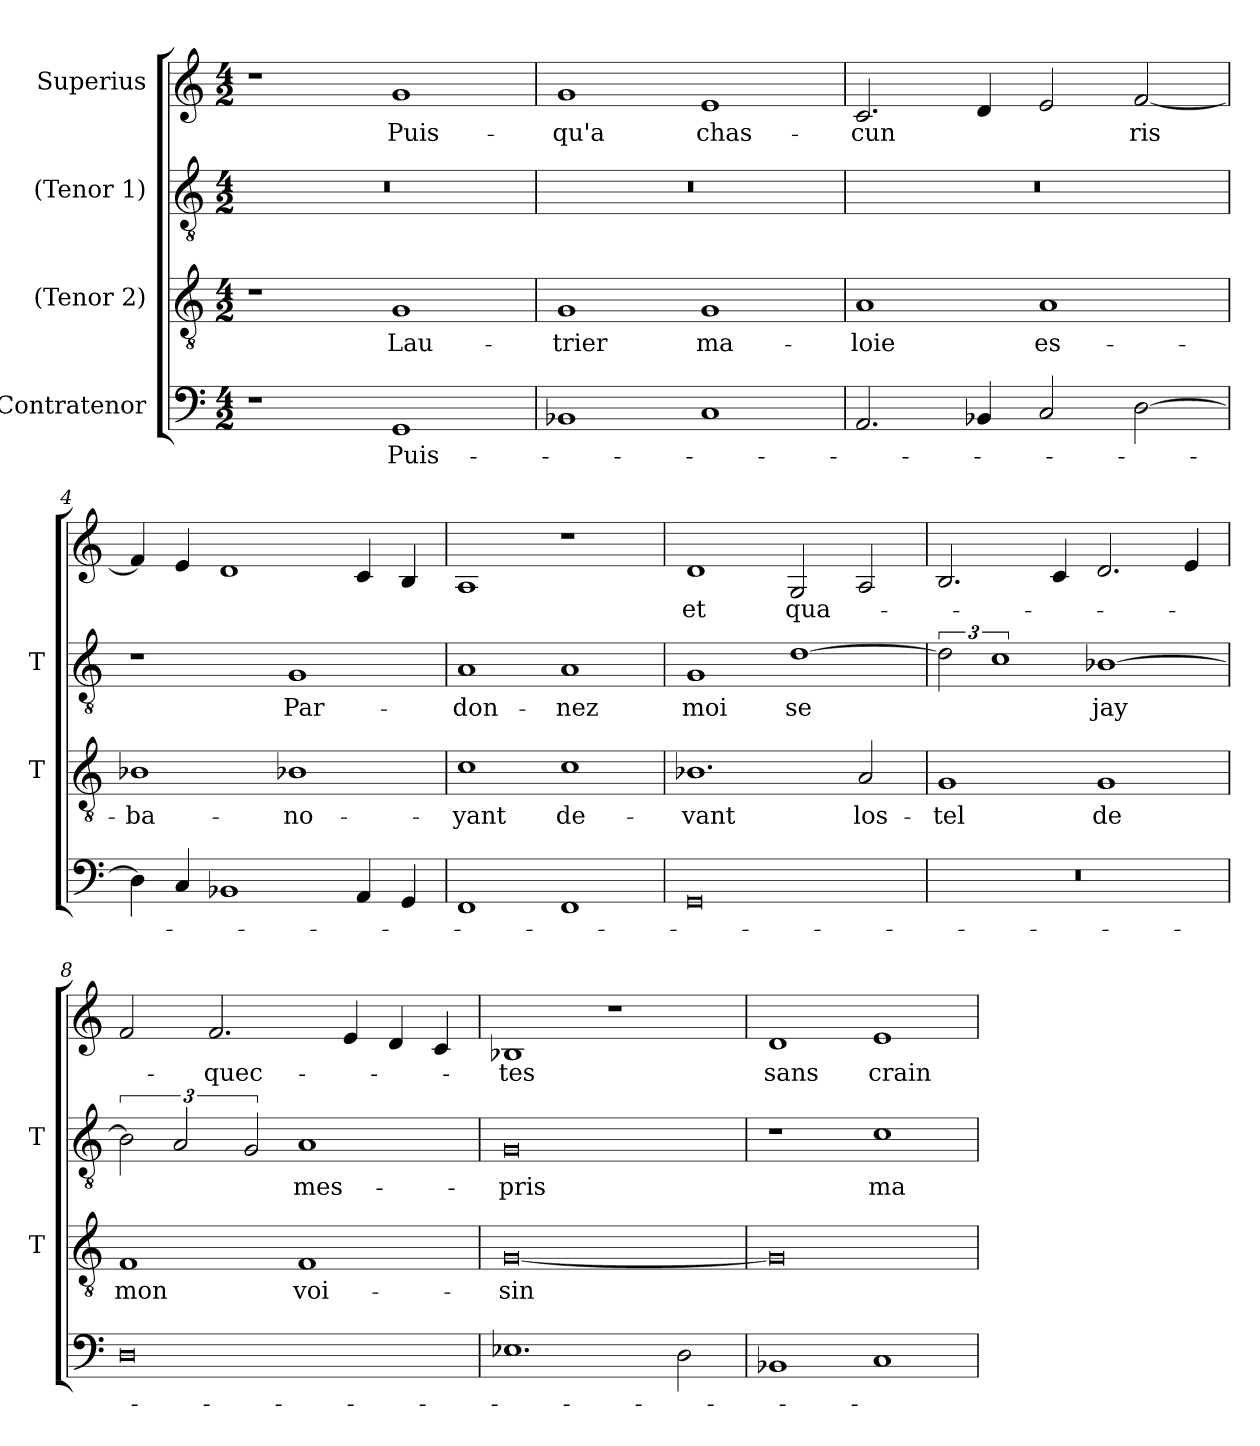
**kern	**text	**kern	**text	**kern	**text	**kern	**text
*part4	*part4	*part3	*part3	*part2	*part2	*part1	*part1
*staff4	*staff4	*staff3	*staff3	*staff2	*staff2	*staff1	*staff1
*I"Contratenor	*	*I"(Tenor 2)	*	*I"(Tenor 1)	*	*I"Superius	*
*	*	*I'T	*	*I'T	*	*	*
*clefF4	*	*clefGv2	*	*clefGv2	*	*clefG2	*
*M4/2	*	*M4/2	*	*M4/2	*	*M4/2	*
=1	=1	=1	=1	=1	=1	=1	=1
1r	.	1r	.	0r	.	1r	.
1GG	Puis-	1G	Lau-	.	.	1g	Puis-
=2	=2	=2	=2	=2	=2	=2	=2
1BB-X	.	1G	-trier	0r	.	1g	-qu'a
1C	.	1G	ma-	.	.	1e	chas-
=3	=3	=3	=3	=3	=3	=3	=3
2.AA	.	1A	-loie	0r	.	2.c	-cun
4BB-X	.	.	.	.	.	4d	.
2C	.	1A	es-	.	.	2e	.
[2D	.	.	.	.	.	[2f	-ris
=4	=4	=4	=4	=4	=4	=4	=4
4D]	.	1B-X	-ba-	1r	.	4f]	.
4C	.	.	.	.	.	4e	.
1BB-X	.	.	.	.	.	1d	.
.	.	1B-X	-no-	1G	Par-	.	.
4AA	.	.	.	.	.	4c	.
4GG	.	.	.	.	.	4B	.
=5	=5	=5	=5	=5	=5	=5	=5
1FF	.	1c	-yant	1A	-don-	1A	.
1FF	.	1c	de-	1A	-nez	1r	.
=6	=6	=6	=6	=6	=6	=6	=6
0GG	.	1.B-X	-vant	1G	-moi	1d	-et
.	.	.	.	[1d	-se	2G	qua-
.	.	2A	los-	.	.	2A	.
=7	=7	=7	=7	=7	=7	=7	=7
0r	.	1G	-tel	3d]	.	2.B	.
.	.	.	.	3%2c	.	.	.
.	.	.	.	.	.	4c	.
.	.	1G	-de	[1B-X	-jay	2.d	.
.	.	.	.	.	.	4e	.
=8	=8	=8	=8	=8	=8	=8	=8
0D	.	1F	-mon	3B-]	.	2f	.
.	.	.	.	3A	.	.	.
.	.	.	.	.	.	2.f	-quec-
.	.	.	.	3G	.	.	.
.	.	1F	voi-	1A	mes-	.	.
.	.	.	.	.	.	4e	.
.	.	.	.	.	.	4d	.
.	.	.	.	.	.	4c	.
=9	=9	=9	=9	=9	=9	=9	=9
1.E-X	.	[0G	-sin	0G	-pris	1B-X	-tes
.	.	.	.	.	.	1r	.
2D	.	.	.	.	.	.	.
=10	=10	=10	=10	=10	=10	=10	=10
1BB-X	.	0G]	.	1r	.	1d	-sans
1C	.	.	.	1c	-ma	1e	crain-
=	=	=	=	=	=	=	=
*-	*-	*-	*-	*-	*-	*-	*-
